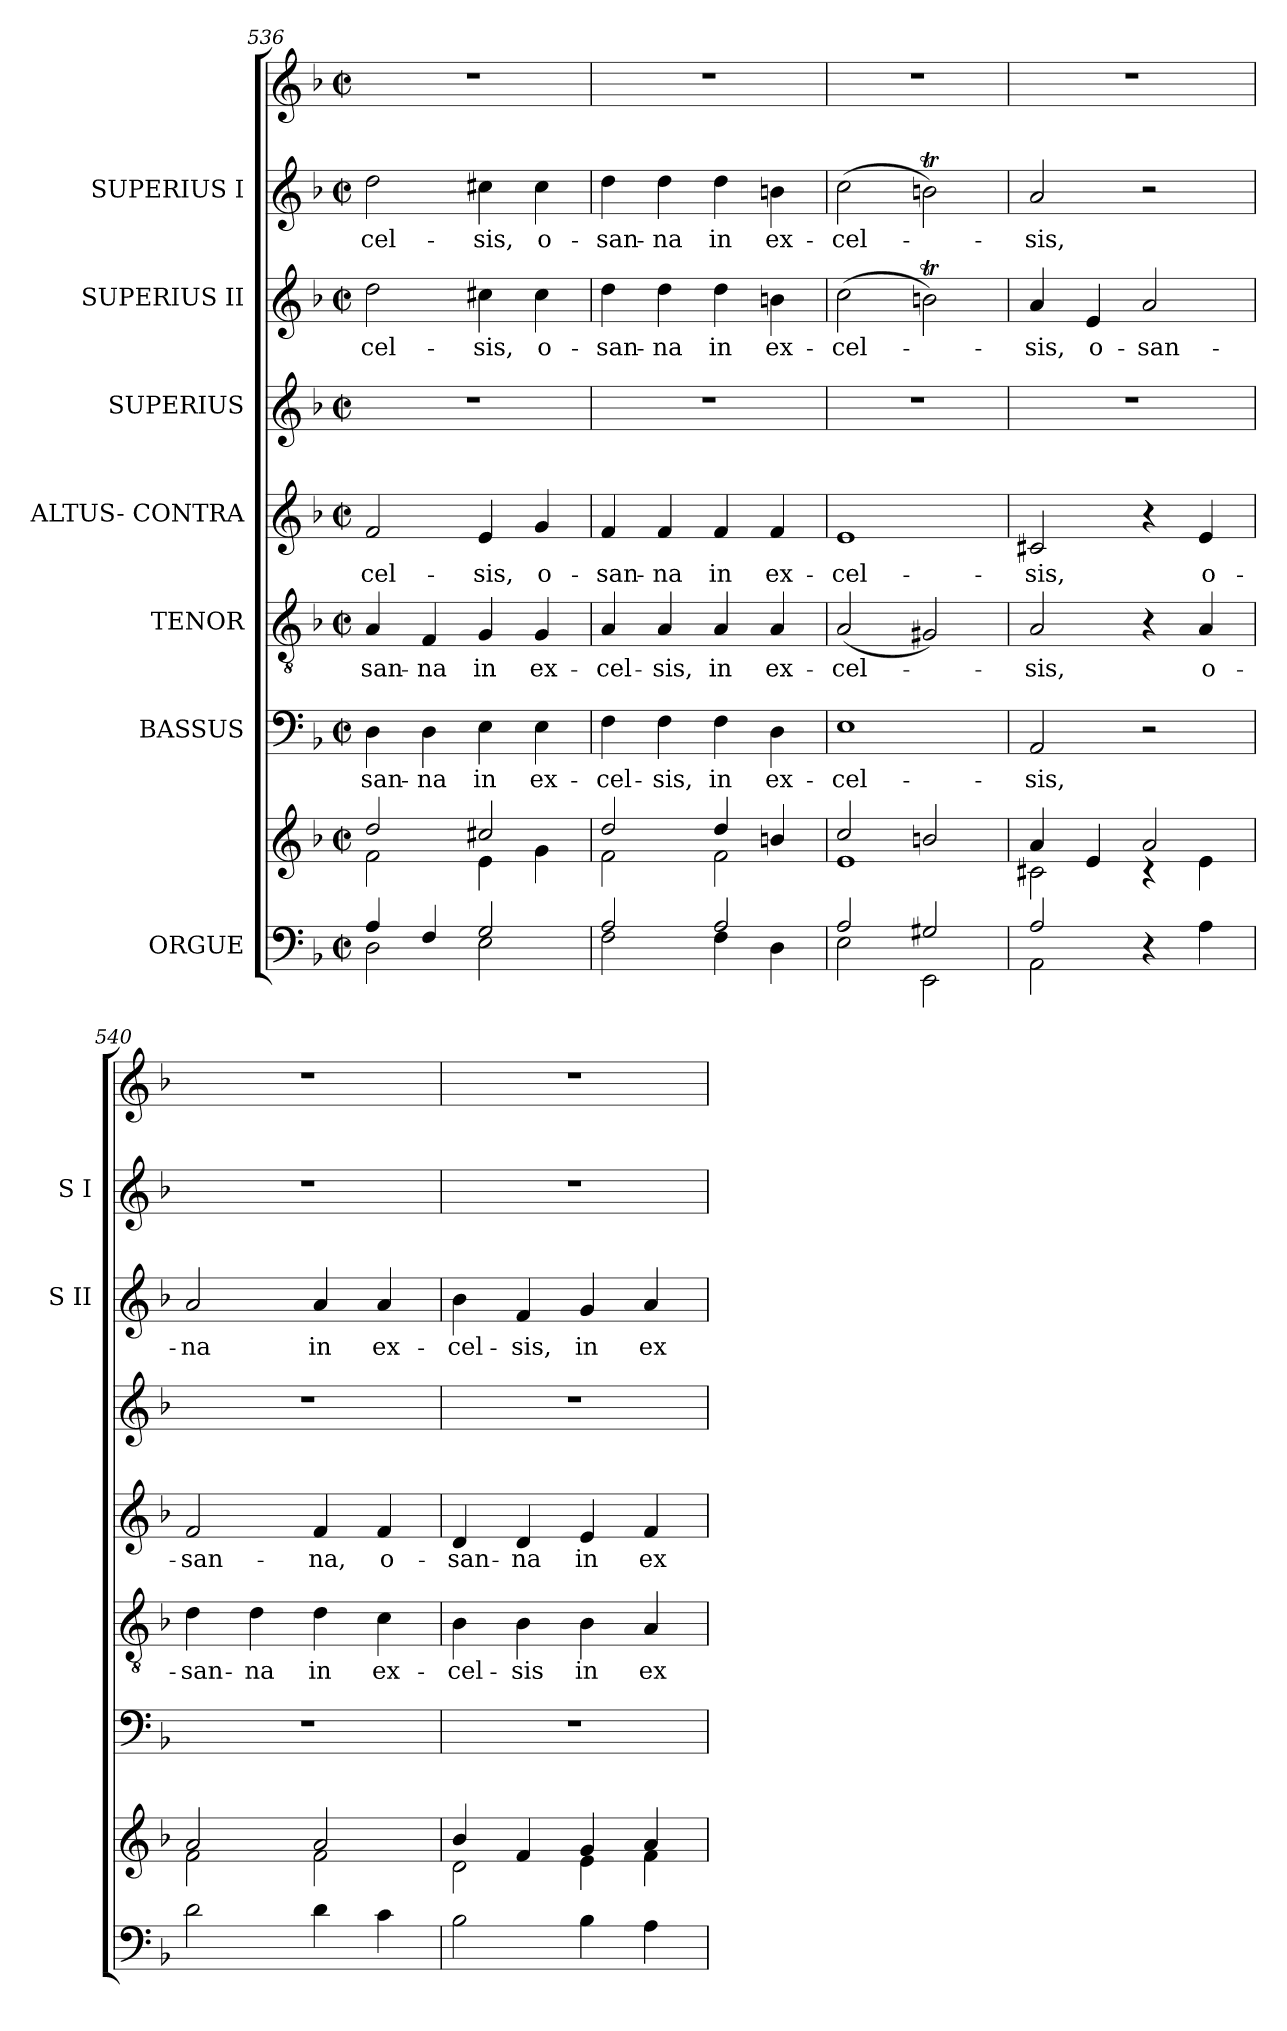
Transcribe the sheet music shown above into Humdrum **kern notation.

**kern	**kern	**kern	**text	**kern	**text	**kern	**text	**kern	**kern	**text	**kern	**text	**kern
*part8	*part8	*part7	*part7	*part6	*part6	*part5	*part5	*part4	*part3	*part3	*part2	*part2	*part1
*staff9	*staff8	*staff7	*staff7	*staff6	*staff6	*staff5	*staff5	*staff4	*staff3	*staff3	*staff2	*staff2	*staff1
*I"ORGUE	*	*I"BASSUS	*	*I"TENOR	*	*I"ALTUS- CONTRA	*	*I"SUPERIUS	*I"SUPERIUS II	*	*I"SUPERIUS I	*	*
*	*	*	*	*	*	*	*	*	*I'S II	*	*I'S I	*	*
!!LO:LB:g=z
*clefF4	*clefG2	*clefF4	*	*clefGv2	*	*clefG2	*	*clefG2	*clefG2	*	*clefG2	*	*clefG2
*k[b-]	*k[b-]	*k[b-]	*	*k[b-]	*	*k[b-]	*	*k[b-]	*k[b-]	*	*k[b-]	*	*k[b-]
*d:	*d:	*d:	*	*d:	*	*d:	*	*d:	*d:	*	*d:	*	*d:
*M2/2	*M2/2	*M2/2	*	*M2/2	*	*M2/2	*	*M2/2	*M2/2	*	*M2/2	*	*M2/2
*met(c|)	*met(c|)	*met(c|)	*	*met(c|)	*	*met(c|)	*	*met(c|)	*met(c|)	*	*met(c|)	*	*met(c|)
=536	=536	=536	=536	=536	=536	=536	=536	=536	=536	=536	=536	=536	=536
*^	*^	*	*	*	*	*	*	*	*	*	*	*	*
!	!	!	!	!	!LO:LY:b	!	!LO:LY:b	!	!LO:LY:b	!	!	!LO:LY:b	!	!LO:LY:b	!
4A/	2D\	2dd/	2f\	4D\	-san-	4A/	-san-	2f/	-cel-	1r	2dd\	-cel-	2dd\	-cel-	1r
!	!	!	!	!	!LO:LY:b	!	!LO:LY:b	!	!	!	!	!	!	!	!
4F/	.	.	.	4D\	-na	4F/	-na	.	.	.	.	.	.	.	.
!	!	!	!	!	!LO:LY:b	!	!LO:LY:b	!	!LO:LY:b	!	!	!LO:LY:b	!	!LO:LY:b	!
2G/	2E\	2cc#X/	4e\	4E\	in	4G/	in	4e/	-sis,	.	4cc#X\	-sis,	4cc#X\	-sis,	.
!	!	!	!	!	!LO:LY:b	!	!LO:LY:b	!	!LO:LY:b	!	!	!LO:LY:b	!	!LO:LY:b	!
.	.	.	4g\	4E\	ex-	4G/	ex-	4g/	o-	.	4cc#\	o-	4cc#\	o-	.
=537	=537	=537	=537	=537	=537	=537	=537	=537	=537	=537	=537	=537	=537	=537	=537
!	!	!	!	!	!LO:LY:b	!	!LO:LY:b	!	!LO:LY:b	!	!	!LO:LY:b	!	!LO:LY:b	!
2A/	2F\	2dd/	2f\	4F\	-cel-	4A/	-cel-	4f/	-san-	1r	4dd\	-san-	4dd\	-san-	1r
!	!	!	!	!	!LO:LY:b	!	!LO:LY:b	!	!LO:LY:b	!	!	!LO:LY:b	!	!LO:LY:b	!
.	.	.	.	4F\	-sis,	4A/	-sis,	4f/	-na	.	4dd\	-na	4dd\	-na	.
!	!	!	!	!	!LO:LY:b	!	!LO:LY:b	!	!LO:LY:b	!	!	!LO:LY:b	!	!LO:LY:b	!
2A/	4F\	4dd/	2f\	4F\	in	4A/	in	4f/	in	.	4dd\	in	4dd\	in	.
!	!	!	!	!	!LO:LY:b	!	!LO:LY:b	!	!LO:LY:b	!	!	!LO:LY:b	!	!LO:LY:b	!
.	4D\	4bn/	.	4D\	ex-	4A/	ex-	4f/	ex-	.	4bn\	ex-	4bn\	ex-	.
=538	=538	=538	=538	=538	=538	=538	=538	=538	=538	=538	=538	=538	=538	=538	=538
!	!	!	!	!	!LO:LY:b	!	!LO:LY:b	!	!LO:LY:b	!	!	!LO:LY:b	!	!LO:LY:b	!
2A/	2E\	2cc/	1e	1E	-cel-	(<2A/	-cel-	1e	-cel-	1r	(>2cc\	-cel-	(>2cc\	-cel-	1r
2G#X/	2EE\	2bn/	.	.	.	2G#X/)	.	.	.	.	2bnt\)	.	2bnt\)	.	.
=539	=539	=539	=539	=539	=539	=539	=539	=539	=539	=539	=539	=539	=539	=539	=539
!	!	!	!	!	!LO:LY:b	!	!LO:LY:b	!	!LO:LY:b	!	!	!LO:LY:b	!	!LO:LY:b	!
2A/	2AA\	4a/	2c#X\	2AA/	-sis,	2A/	-sis,	2c#X/	-sis,	1r	4a/	-sis,	2a/	-sis,	1r
!	!	!	!	!	!	!	!	!	!	!	!	!LO:LY:b	!	!	!
.	.	4e/	.	.	.	.	.	.	.	.	4e/	o-	.	.	.
!	!	!	!	!	!	!	!	!	!	!	!	!LO:LY:b	!	!	!
2ryy	4rC	2a/	4rc	2r	.	4r	.	4r	.	.	2a/	-san-	2r	.	.
!	!	!	!	!	!	!	!LO:LY:b	!	!LO:LY:b	!	!	!	!	!	!
.	4A\	.	4e\	.	.	4A/	o-	4e/	o-	.	.	.	.	.	.
=540	=540	=540	=540	=540	=540	=540	=540	=540	=540	=540	=540	=540	=540	=540	=540
!	!	!	!	!	!	!	!LO:LY:b	!	!LO:LY:b	!	!	!LO:LY:b	!	!	!
*v	*v	*	*	*	*	*	*	*	*	*	*	*	*	*	*
2d\	2a/	2f\	1r	.	4d\	-san-	2f/	-san-	1r	2a/	-na	1r	.	1r
!	!	!	!	!	!	!LO:LY:b	!	!	!	!	!	!	!	!
.	.	.	.	.	4d\	-na	.	.	.	.	.	.	.	.
!	!	!	!	!	!	!LO:LY:b	!	!LO:LY:b	!	!	!LO:LY:b	!	!	!
4d\	2a/	2f\	.	.	4d\	in	4f/	-na,	.	4a/	in	.	.	.
!	!	!	!	!	!	!LO:LY:b	!	!LO:LY:b	!	!	!LO:LY:b	!	!	!
4c\	.	.	.	.	4c\	ex-	4f/	o-	.	4a/	ex-	.	.	.
!!LO:PB:g=z
=541	=541	=541	=541	=541	=541	=541	=541	=541	=541	=541	=541	=541	=541	=541
!	!	!	!	!	!	!LO:LY:b	!	!LO:LY:b	!	!	!LO:LY:b	!	!	!
2B-\	4b-/	2d\	1r	.	4B-\	-cel-	4d/	-san-	1r	4b-\	-cel-	1r	.	1r
!	!	!	!	!	!	!LO:LY:b	!	!LO:LY:b	!	!	!LO:LY:b	!	!	!
.	4f/	.	.	.	4B-\	-sis	4d/	-na	.	4f/	-sis,	.	.	.
!	!	!	!	!	!	!LO:LY:b	!	!LO:LY:b	!	!	!LO:LY:b	!	!	!
4B-\	4g/	4e\	.	.	4B-\	in	4e/	in	.	4g/	in	.	.	.
!	!	!	!	!	!	!LO:LY:b	!	!LO:LY:b	!	!	!LO:LY:b	!	!	!
4A\	4a/	4f\	.	.	4A/	ex-	4f/	ex-	.	4a/	ex-	.	.	.
*	*v	*v	*	*	*	*	*	*	*	*	*	*	*	*
=	=	=	=	=	=	=	=	=	=	=	=	=	=
*-	*-	*-	*-	*-	*-	*-	*-	*-	*-	*-	*-	*-	*-
